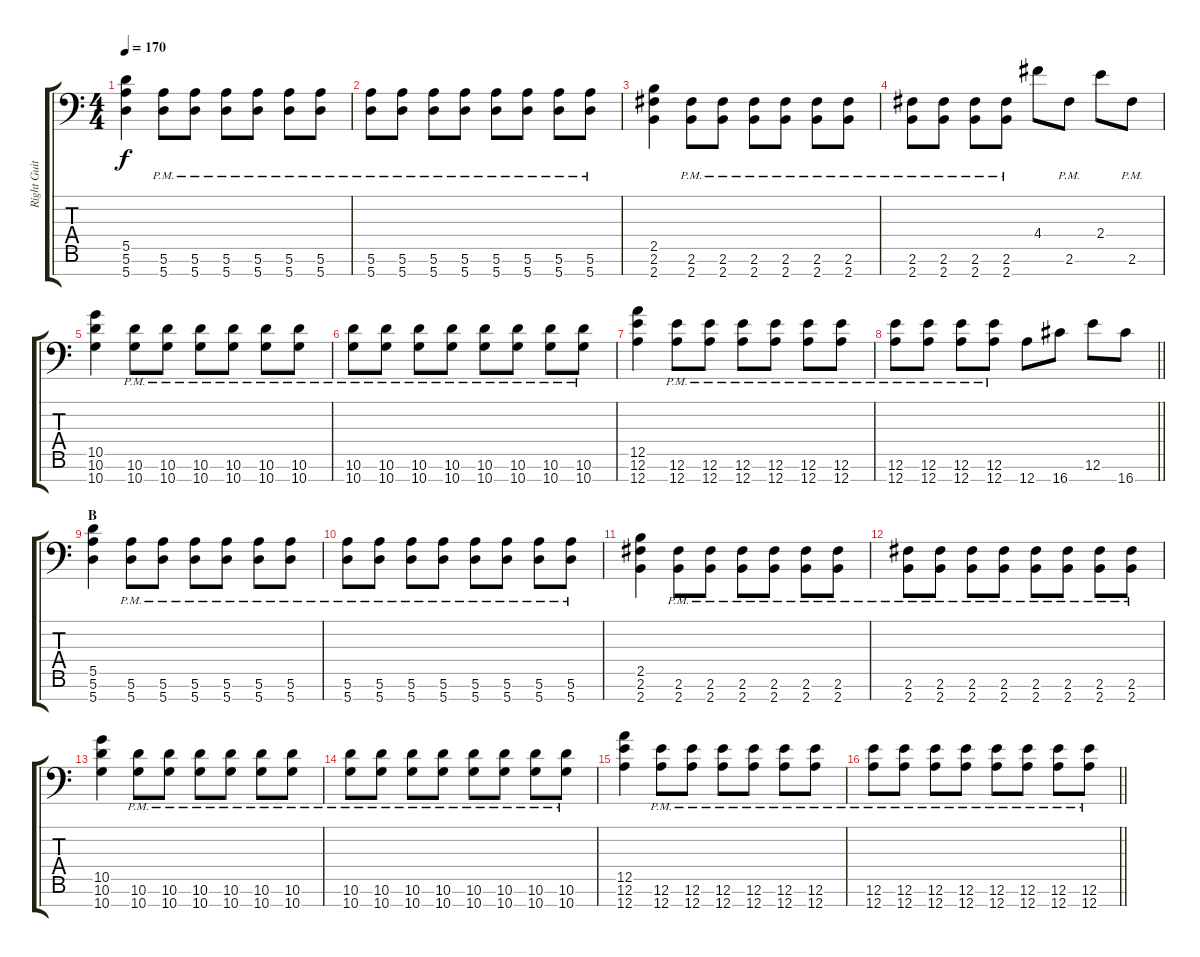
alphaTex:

\track ("Right Guitar" "Right Guit") {instrument distortionguitar}
\staff {score tabs}
\tuning (E4 B3 G3 D3 A2 E2 A1) {hide}
\ts (4 4)
\tempo 170
\clef f4
\ks c
(5.5 5.6 5.7).4{dy f} (5.6{pm} 5.7{pm}).8 (5.6{pm} 5.7{pm}).8 (5.6{pm} 5.7{pm}).8 (5.6{pm} 5.7{pm}).8 (5.6{pm} 5.7{pm}).8 (5.6{pm} 5.7{pm}).8 |
(5.6{pm} 5.7{pm}).8 (5.6{pm} 5.7{pm}).8 (5.6{pm} 5.7{pm}).8 (5.6{pm} 5.7{pm}).8 (5.6{pm} 5.7{pm}).8 (5.6{pm} 5.7{pm}).8 (5.6{pm} 5.7{pm}).8 (5.6{pm} 5.7{pm}).8 |
(2.5 2.6 2.7).4 (2.6{pm} 2.7{pm}).8 (2.6{pm} 2.7{pm}).8 (2.6{pm} 2.7{pm}).8 (2.6{pm} 2.7{pm}).8 (2.6{pm} 2.7{pm}).8 (2.6{pm} 2.7{pm}).8 |
(2.6{pm} 2.7{pm}).8 (2.6{pm} 2.7{pm}).8 (2.6{pm} 2.7{pm}).8 (2.6{pm} 2.7{pm}).8 4.4.8 2.6{pm}.8 2.4.8 2.6{pm}.8 |
(10.5 10.6 10.7).4 (10.6{pm} 10.7{pm}).8 (10.6{pm} 10.7{pm}).8 (10.6{pm} 10.7{pm}).8 (10.6{pm} 10.7{pm}).8 (10.6{pm} 10.7{pm}).8 (10.6{pm} 10.7{pm}).8 |
(10.6{pm} 10.7{pm}).8 (10.6{pm} 10.7{pm}).8 (10.6{pm} 10.7{pm}).8 (10.6{pm} 10.7{pm}).8 (10.6{pm} 10.7{pm}).8 (10.6{pm} 10.7{pm}).8 (10.6{pm} 10.7{pm}).8 (10.6{pm} 10.7{pm}).8 |
(12.5 12.6 12.7).4 (12.6{pm} 12.7{pm}).8 (12.6{pm} 12.7{pm}).8 (12.6{pm} 12.7{pm}).8 (12.6{pm} 12.7{pm}).8 (12.6{pm} 12.7{pm}).8 (12.6{pm} 12.7{pm}).8 |
\barLineRight lightlight
(12.6{pm} 12.7{pm}).8 (12.6{pm} 12.7{pm}).8 (12.6{pm} 12.7{pm}).8 (12.6{pm} 12.7{pm}).8 12.7.8 16.7.8 12.6.8 16.7.8 |
\section ("" "B")
(5.5 5.6 5.7).4 (5.6{pm} 5.7{pm}).8 (5.6{pm} 5.7{pm}).8 (5.6{pm} 5.7{pm}).8 (5.6{pm} 5.7{pm}).8 (5.6{pm} 5.7{pm}).8 (5.6{pm} 5.7{pm}).8 |
(5.6{pm} 5.7{pm}).8 (5.6{pm} 5.7{pm}).8 (5.6{pm} 5.7{pm}).8 (5.6{pm} 5.7{pm}).8 (5.6{pm} 5.7{pm}).8 (5.6{pm} 5.7{pm}).8 (5.6{pm} 5.7{pm}).8 (5.6{pm} 5.7{pm}).8 |
(2.5 2.6 2.7).4 (2.6{pm} 2.7{pm}).8 (2.6{pm} 2.7{pm}).8 (2.6{pm} 2.7{pm}).8 (2.6{pm} 2.7{pm}).8 (2.6{pm} 2.7{pm}).8 (2.6{pm} 2.7{pm}).8 |
(2.6{pm} 2.7{pm}).8 (2.6{pm} 2.7{pm}).8 (2.6{pm} 2.7{pm}).8 (2.6{pm} 2.7{pm}).8 (2.6{pm} 2.7{pm}).8 (2.6{pm} 2.7{pm}).8 (2.6{pm} 2.7{pm}).8 (2.6{pm} 2.7{pm}).8 |
(10.5 10.6 10.7).4 (10.6{pm} 10.7{pm}).8 (10.6{pm} 10.7{pm}).8 (10.6{pm} 10.7{pm}).8 (10.6{pm} 10.7{pm}).8 (10.6{pm} 10.7{pm}).8 (10.6{pm} 10.7{pm}).8 |
(10.6{pm} 10.7{pm}).8 (10.6{pm} 10.7{pm}).8 (10.6{pm} 10.7{pm}).8 (10.6{pm} 10.7{pm}).8 (10.6{pm} 10.7{pm}).8 (10.6{pm} 10.7{pm}).8 (10.6{pm} 10.7{pm}).8 (10.6{pm} 10.7{pm}).8 |
(12.5 12.6 12.7).4 (12.6{pm} 12.7{pm}).8 (12.6{pm} 12.7{pm}).8 (12.6{pm} 12.7{pm}).8 (12.6{pm} 12.7{pm}).8 (12.6{pm} 12.7{pm}).8 (12.6{pm} 12.7{pm}).8 |
\barLineRight lightlight
(12.6{pm} 12.7{pm}).8 (12.6{pm} 12.7{pm}).8 (12.6{pm} 12.7{pm}).8 (12.6{pm} 12.7{pm}).8 (12.6{pm} 12.7{pm}).8 (12.6{pm} 12.7{pm}).8 (12.6{pm} 12.7{pm}).8 (12.6{pm} 12.7{pm}).8
